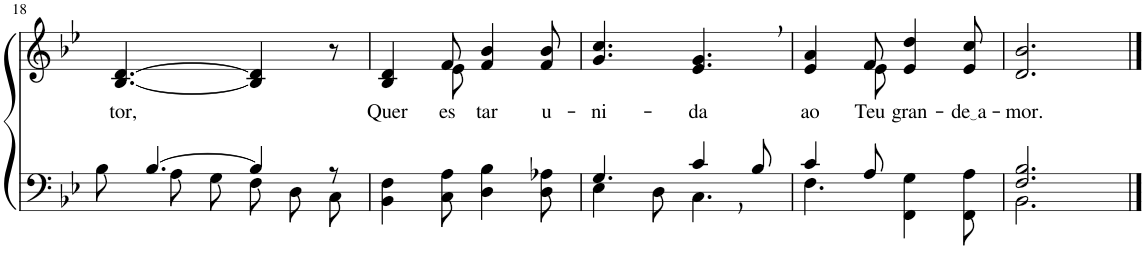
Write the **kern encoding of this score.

**kern	**kern	**text
*part2	*part1	*part1
*staff2	*staff1	*staff1
*I"Parte III e IV	*I"Parte I e II	*
!!LO:PB:g=z
*clefF4	*clefG2	*
*Trd-1c-2	*Trd-1c-2	*
*k[b-e-]	*k[b-e-]	*
*M6/8	*M6/8	*
=18	=18	=18
*^	*	*
!	!	!	!LO:LY:b
[4.B-/	8B-\L	[4.B-/ [4.d/	tor,
.	8A\	.	.
.	8G\J	.	.
4B-/]	8F\L	4B-/] 4d/]	.
.	8D\	.	.
8r	8C\J	8r	.
=19	=19	=19	=19
!	!	!	!LO:LY:b
*v	*v	*^	*
4BB-\ 4F\	4B-/ 4d/	4ryy	Quer
!	!	!	!LO:LY:b
8C\ 8A\	8f/	8e-\	es-
!	!	!	!LO:LY:b
4D\ 4B-\	4f/ 4b-/	4.ryy	-tar
!	!	!	!LO:LY:b
8D\ 8A-X\	8f/ 8b-/	.	u-
*	*v	*v	*
=20	=20	=20
*^	*	*
!	!	!	!LO:LY:b
4.G/	4E-\	4.g/ 4.cc/	-ni-
.	8D\	.	.
!	!	!	!LO:LY:b
4c,/	4.C\	4.e-/, 4.g/,	-da
8B-/	.	.	.
=21	=21	=21	=21
!	!	!	!LO:LY:b
*	*	*^	*
4c/	4.F\	4e-/ 4a/	4ryy	ao
!	!	!	!	!LO:LY:b
8A/	.	8f/	8e-\	Teu
!	!	!	!	!LO:LY:b
4.ryy	4FF\ 4G\	4e-/ 4dd/	4.ryy	gran-
!	!	!	!	!LO:LY:b
.	8FF\ 8A\	8e-/ 8cc/	.	de a
*	*	*v	*v	*
=22	=22	=22	=22
!	!	!	!LO:LY:b
2.F/ 2.B-/	2.BB-\	2.d/ 2.b-/	-mor.
*v	*v	*	*
==	==	==
*-	*-	*-
